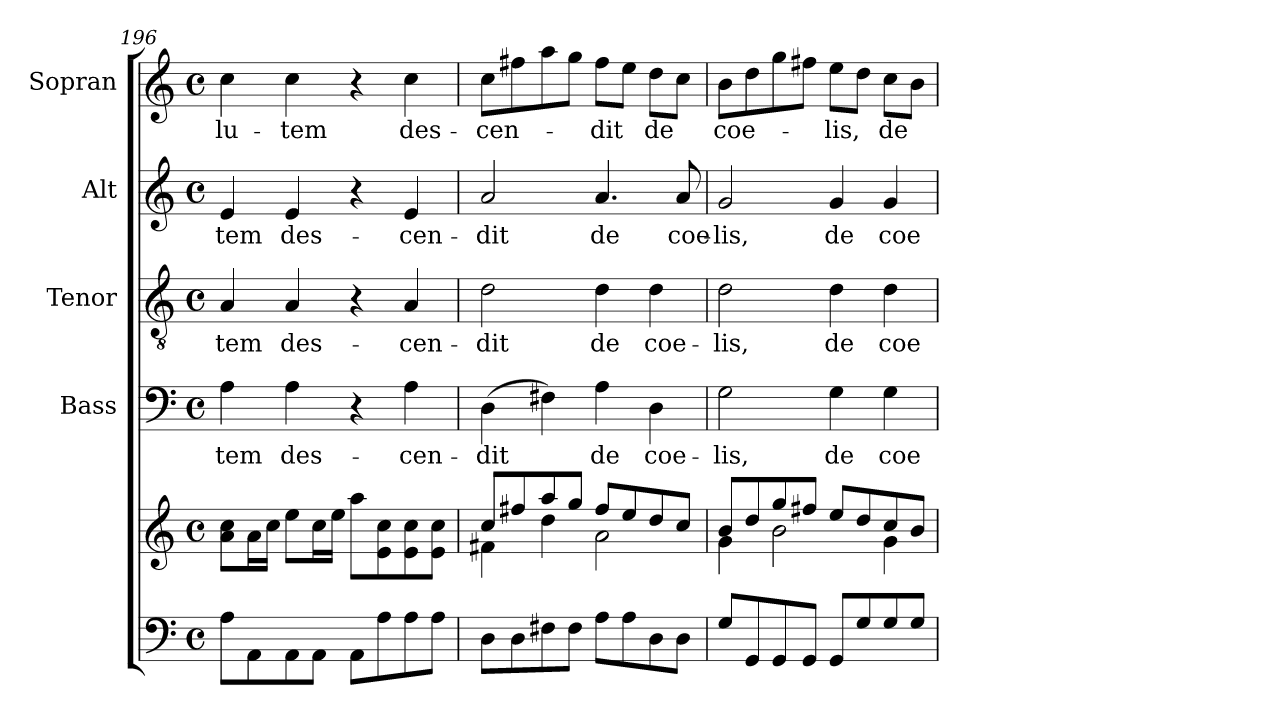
**kern	**kern	**kern	**text	**kern	**text	**kern	**text	**kern	**text
*part5	*part5	*part4	*part4	*part3	*part3	*part2	*part2	*part1	*part1
*staff6	*staff5	*staff4	*staff4	*staff3	*staff3	*staff2	*staff2	*staff1	*staff1
*	*	*I"Bass	*	*I"Tenor	*	*I"Alt	*	*I"Sopran	*
*	*	*I'B.	*	*I'T.	*	*I'A.	*	*I'S.	*
!!LO:PB:g=z
*clefF4	*clefG2	*clefF4	*	*clefGv2	*	*clefG2	*	*clefG2	*
*k[]	*k[]	*k[]	*	*k[]	*	*k[]	*	*k[]	*
*C:	*C:	*C:	*	*C:	*	*C:	*	*C:	*
*M4/4	*M4/4	*M4/4	*	*M4/4	*	*M4/4	*	*M4/4	*
*met(c)	*met(c)	*met(c)	*	*met(c)	*	*met(c)	*	*met(c)	*
=196	=196	=196	=196	=196	=196	=196	=196	=196	=196
!	!	!	!LO:LY:b	!	!LO:LY:b	!	!LO:LY:b	!	!LO:LY:b
8A\L	8a\ 8cc\L	4A\	-tem	4A/	-tem	4e/	-tem	4cc\	-lu-
8AA\	16a\L	.	.	.	.	.	.	.	.
.	16cc\JJ	.	.	.	.	.	.	.	.
!	!	!	!LO:LY:b	!	!LO:LY:b	!	!LO:LY:b	!	!LO:LY:b
8AA\	8ee\L	4A\	des-	4A/	des-	4e/	des-	4cc\	-tem
8AA\J	16cc\L	.	.	.	.	.	.	.	.
.	16ee\JJ	.	.	.	.	.	.	.	.
8AA\L	8aa\L	4r	.	4r	.	4r	.	4r	.
8A\	8e\ 8cc\	.	.	.	.	.	.	.	.
!	!	!	!LO:LY:b	!	!LO:LY:b	!	!LO:LY:b	!	!LO:LY:b
8A\	8e\ 8cc\	4A\	-cen-	4A/	-cen-	4e/	-cen-	4cc\	des-
8A\J	8e\ 8cc\J	.	.	.	.	.	.	.	.
=197	=197	=197	=197	=197	=197	=197	=197	=197	=197
*	*^	*	*	*	*	*	*	*	*
!	!	!	!	!LO:LY:b	!	!LO:LY:b	!	!LO:LY:b	!	!LO:LY:b
8D\L	8cc/L	4f#X\	(>4D\	-dit	2d\	-dit	2a/	-dit	8cc\L	-cen-
8D\	8ff#X/	.	.	.	.	.	.	.	8ff#X\	.
8F#X\	8aa/	4dd\	4F#X\)	.	.	.	.	.	8aa\	.
8F#\J	8gg/J	.	.	.	.	.	.	.	8gg\J	.
!	!	!	!	!LO:LY:b	!	!LO:LY:b	!	!LO:LY:b	!	!LO:LY:b
8A\L	8ff#/L	2a\	4A\	de	4d\	de	4.a/	de	8ff#\L	-dit
8A\	8ee/	.	.	.	.	.	.	.	8ee\J	.
!	!	!	!	!LO:LY:b	!	!LO:LY:b	!	!	!	!LO:LY:b
8D\	8dd/	.	4D\	coe-	4d\	coe-	.	.	8dd\L	de
!	!	!	!	!	!	!	!	!LO:LY:b	!	!
8D\J	8cc/J	.	.	.	.	.	8a/	coe-	8cc\J	.
=198	=198	=198	=198	=198	=198	=198	=198	=198	=198	=198
!	!	!	!	!LO:LY:b	!	!LO:LY:b	!	!LO:LY:b	!	!LO:LY:b
8G/L	8b/L	4g\	2G\	-lis,	2d\	-lis,	2g/	-lis,	8b\L	coe-
8GG/	8dd/	.	.	.	.	.	.	.	8dd\	.
8GG/	8gg/	2b\	.	.	.	.	.	.	8gg\	.
8GG/J	8ff#X/J	.	.	.	.	.	.	.	8ff#X\J	.
!	!	!	!	!LO:LY:b	!	!LO:LY:b	!	!LO:LY:b	!	!LO:LY:b
8GG/L	8ee/L	.	4G\	de	4d\	de	4g/	de	8ee\L	-lis,
8G/	8dd/	.	.	.	.	.	.	.	8dd\J	.
!	!	!	!	!LO:LY:b	!	!LO:LY:b	!	!LO:LY:b	!	!LO:LY:b
8G/	8cc/	4g\	4G\	coe-	4d\	coe-	4g/	coe-	8cc\L	de
8G/J	8b/J	.	.	.	.	.	.	.	8b\J	.
*	*v	*v	*	*	*	*	*	*	*	*
=	=	=	=	=	=	=	=	=	=
*-	*-	*-	*-	*-	*-	*-	*-	*-	*-
